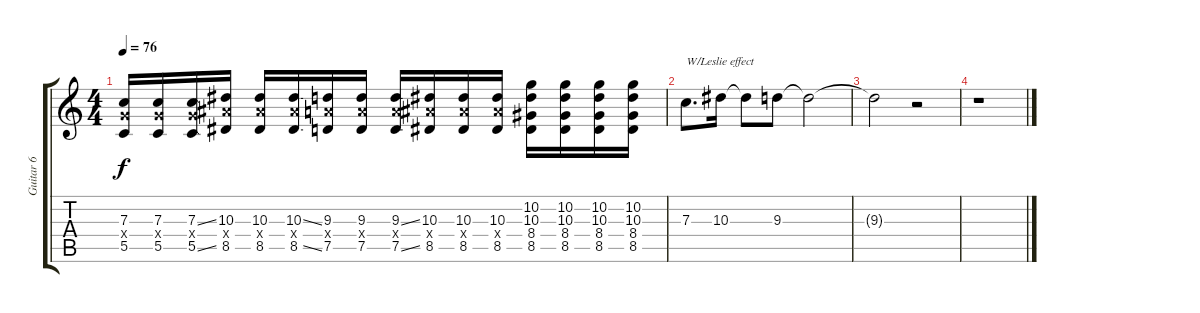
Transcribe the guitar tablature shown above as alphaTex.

\track ("Guitar 6" "Guitar 6") {instrument distortionguitar}
\staff {score tabs}
\tuning (D4 A3 F3 C3 G2 C2) {hide}
\ts (4 4)
\tempo 76
\clef g2
\ks c
(7.3 7.4{x} 5.5).16{dy f} (7.3 7.4{x} 5.5).16 (7.3{ss} 7.4{x} 5.5{ss}).16 (10.3 10.4{x} 8.5).16 (10.3 10.4{x} 8.5).16 (10.3{ss} 10.4{x} 8.5{ss}).16 (9.3 9.4{x} 7.5).16 (9.3 9.4{x} 7.5).16 (9.3{ss} 9.4{x} 7.5{ss}).16 (10.3 10.4{x} 8.5).16 (10.3 10.4{x} 8.5).16 (10.3 10.4{x} 8.5).16 (10.2 10.3 8.4 8.5).16 (10.2 10.3 8.4 8.5).16 (10.2 10.3 8.4 8.5).16 (10.2 10.3 8.4 8.5).16 |
7.3.8{d txt "W/Leslie effect"} 10.3.16 10.3{t}.8 9.3.8 9.3{t}.2 |
9.3{t}.2 r.2 |
r.1
